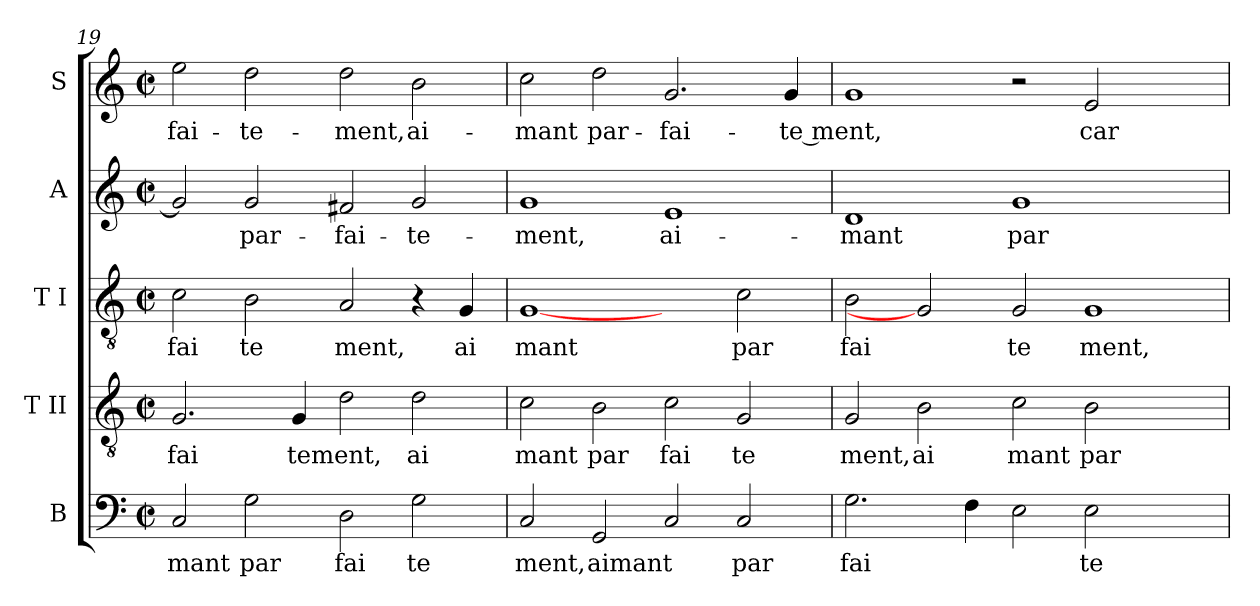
**kern	**text	**kern	**text	**kern	**text	**kern	**text	**kern	**text
*part5	*part5	*part4	*part4	*part3	*part3	*part2	*part2	*part1	*part1
*staff5	*staff5	*staff4	*staff4	*staff3	*staff3	*staff2	*staff2	*staff1	*staff1
*I"B	*	*I"T II	*	*I"T I	*	*I"A	*	*I"S	*
*clefF4	*	*clefGv2	*	*clefGv2	*	*clefG2	*	*clefG2	*
*M2/2	*	*M2/2	*	*M2/2	*	*M2/2	*	*M2/2	*
*met(c|)	*	*met(c|)	*	*met(c|)	*	*met(c|)	*	*met(c|)	*
=19	=19	=19	=19	=19	=19	=19	=19	=19	=19
!	!LO:LY:b:cj	!	!LO:LY:b:cj	!	!LO:LY:b:cj	!	!	!	!LO:LY:b:cj
2C/	mant	2.G/	fai	2c\	fai	2g/]	.	2ee\	-fai-
!	!LO:LY:b:cj	!	!	!	!LO:LY:b:cj	!	!LO:LY:b:cj	!	!LO:LY:b:cj
2G\	par	.	.	2B\	te	2g/	par-	2dd\	-te-
!	!	!	!LO:LY:b	!	!	!	!	!	!
.	.	4G/	tement,	.	.	.	.	.	.
!	!LO:LY:b:cj	!	!	!	!LO:LY:b:cj	!	!LO:LY:b:cj	!	!LO:LY:b:cj
2D\	fai	2d\	.	2A/	ment,	2f#X/	-fai-	2dd\	-ment,
!	!LO:LY:b:cj	!	!LO:LY:b:cj	!	!	!	!LO:LY:b:cj	!	!LO:LY:b:cj
2G\	te	2d\	ai	4r	.	2g/	-te-	2b\	ai-
!	!	!	!	!	!LO:LY:b:cj	!	!	!	!
.	.	.	.	4G/	ai	.	.	.	.
=20	=20	=20	=20	=20	=20	=20	=20	=20	=20
!	!LO:LY:b:cj	!	!LO:LY:b:cj	!	!LO:LY:b:cj	!	!LO:LY:b:cj	!	!LO:LY:b:cj
2C/	ment,	2c\	mant	[1G	mant	1g	-ment,	2cc\	-mant
!	!LO:LY:b	!	!LO:LY:b:cj	!	!	!	!	!	!LO:LY:b:cj
2GG/	aimant	2B\	par	.	.	.	.	2dd\	par-
!	!	!	!LO:LY:b:cj	!	!	!	!LO:LY:b:cj	!	!LO:LY:b:cj
2C/	.	2c\	fai	2ryy	.	1e	ai-	2.g/	-fai-
!	!LO:LY:b:cj	!	!LO:LY:b:cj	!	!LO:LY:b:cj	!	!	!	!
2C/	par	2G/	te	2c\	par	.	.	.	.
!	!	!	!	!	!	!	!	!	!LO:LY:b:cj
.	.	.	.	.	.	.	.	4g/	-te ment,
=21	=21	=21	=21	=21	=21	=21	=21	=21	=21
!	!LO:LY:b	!	!LO:LY:b:cj	!	!LO:LY:b:cj	!	!LO:LY:b:cj	!	!
2.G\	fai	2G/	ment,	2B\	fai	1d	-mant	1g	.
!	!	!	!LO:LY:b:cj	!	!	!	!	!	!
.	.	2B\	ai	2G]	.	.	.	.	.
4F\	.	.	.	.	.	.	.	.	.
!	!	!	!LO:LY:b:cj	!	!LO:LY:b:cj	!	!LO:LY:b:cj	!	!
2E\	.	2c\	mant	2G/	te	1g	par-	2r	.
!	!LO:LY:b:cj	!	!LO:LY:b:cj	!	!LO:LY:b:cj	!	!	!	!LO:LY:b:cj
2E\	te	2B\	par	1G	ment,	.	.	2e/	car
2ryy	.	2ryy	.	.	.	2ryy	.	2ryy	.
=	=	=	=	=	=	=	=	=	=
*-	*-	*-	*-	*-	*-	*-	*-	*-	*-
